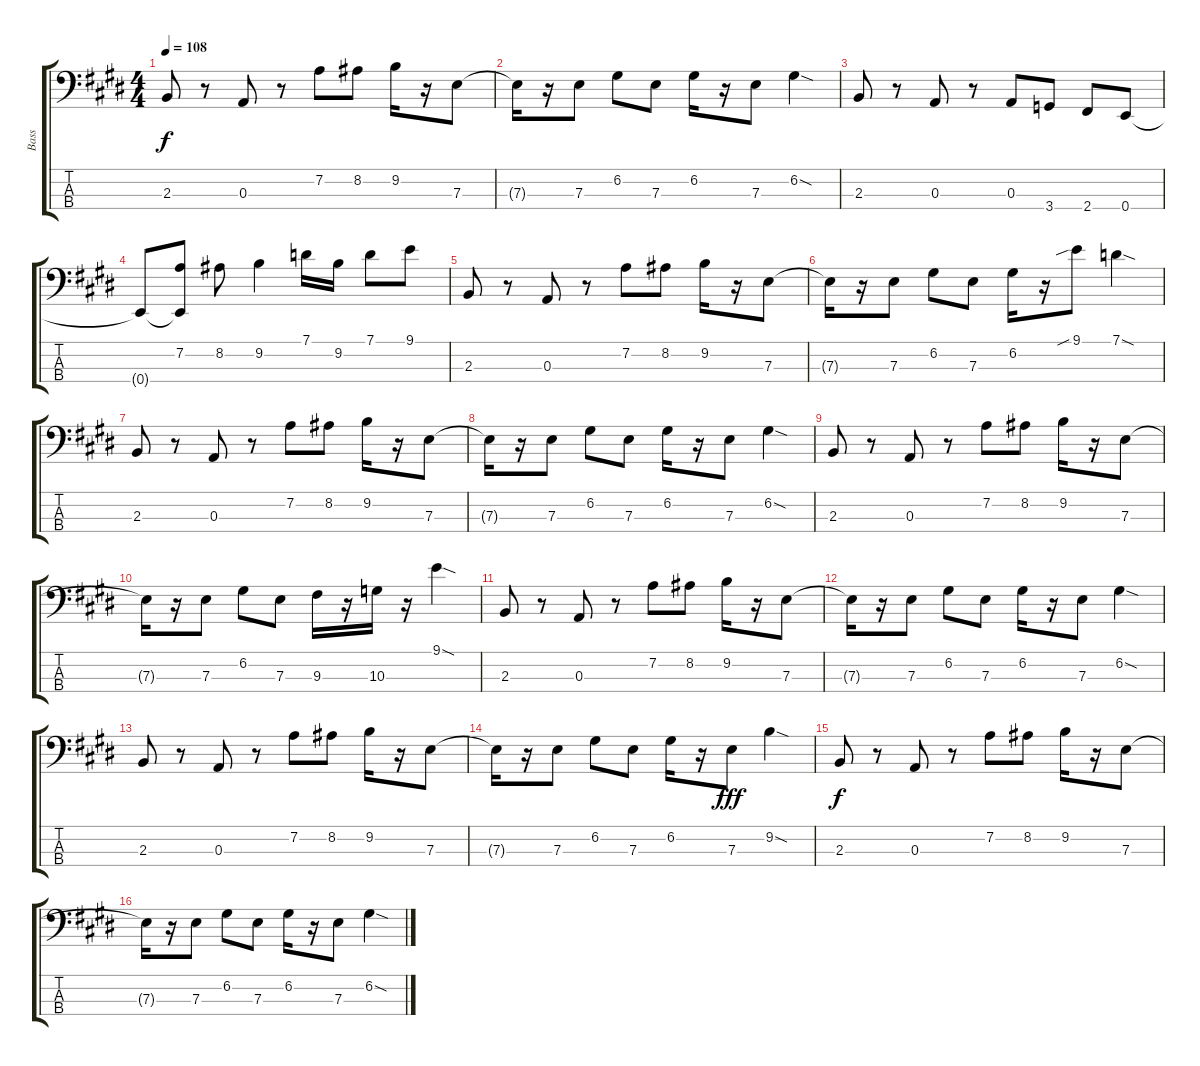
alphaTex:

\track ("Bass" "Bass") {instrument electricbassfinger}
\staff {score tabs}
\tuning (G2 D2 A1 E1) {hide}
\ts (4 4)
\tempo 108
\clef f4
\ks e
2.3.8{dy f} r.8 0.3.8 r.8 7.2.8 8.2.8 9.2.16 r.16 7.3.8 |
7.3{t}.16 r.16 7.3.8 6.2.8 7.3.8 6.2.16 r.16 7.3.8 6.2{sod}.4 |
2.3.8 r.8 0.3.8 r.8 0.3.8 3.4.8 2.4.8 0.4.8 |
0.4{t}.8 (7.2 0.4{t}).8 8.2.8 9.2.4 7.1.16 9.2.16 7.1.8 9.1.8 |
2.3.8 r.8 0.3.8 r.8 7.2.8 8.2.8 9.2.16 r.16 7.3.8 |
7.3{t}.16 r.16 7.3.8 6.2.8 7.3.8 6.2.16 r.16 9.1{sib}.8 7.1{sod}.4 |
2.3.8 r.8 0.3.8 r.8 7.2.8 8.2.8 9.2.16 r.16 7.3.8 |
7.3{t}.16 r.16 7.3.8 6.2.8 7.3.8 6.2.16 r.16 7.3.8 6.2{sod}.4 |
2.3.8 r.8 0.3.8 r.8 7.2.8 8.2.8 9.2.16 r.16 7.3.8 |
7.3{t}.16 r.16 7.3.8 6.2.8 7.3.8 9.3.16 r.16 10.3.16 r.16 9.1{sod}.4 |
2.3.8 r.8 0.3.8 r.8 7.2.8 8.2.8 9.2.16 r.16 7.3.8 |
7.3{t}.16 r.16 7.3.8 6.2.8 7.3.8 6.2.16 r.16 7.3.8 6.2{sod}.4 |
2.3.8 r.8 0.3.8 r.8 7.2.8 8.2.8 9.2.16 r.16 7.3.8 |
7.3{t}.16 r.16 7.3.8 6.2.8 7.3.8 6.2.16 r.16 7.3.8{dy fff} 9.2{sod}.4 |
2.3.8{dy f} r.8 0.3.8 r.8 7.2.8 8.2.8 9.2.16 r.16 7.3.8 |
7.3{t}.16 r.16 7.3.8 6.2.8 7.3.8 6.2.16 r.16 7.3.8 6.2{sod}.4
